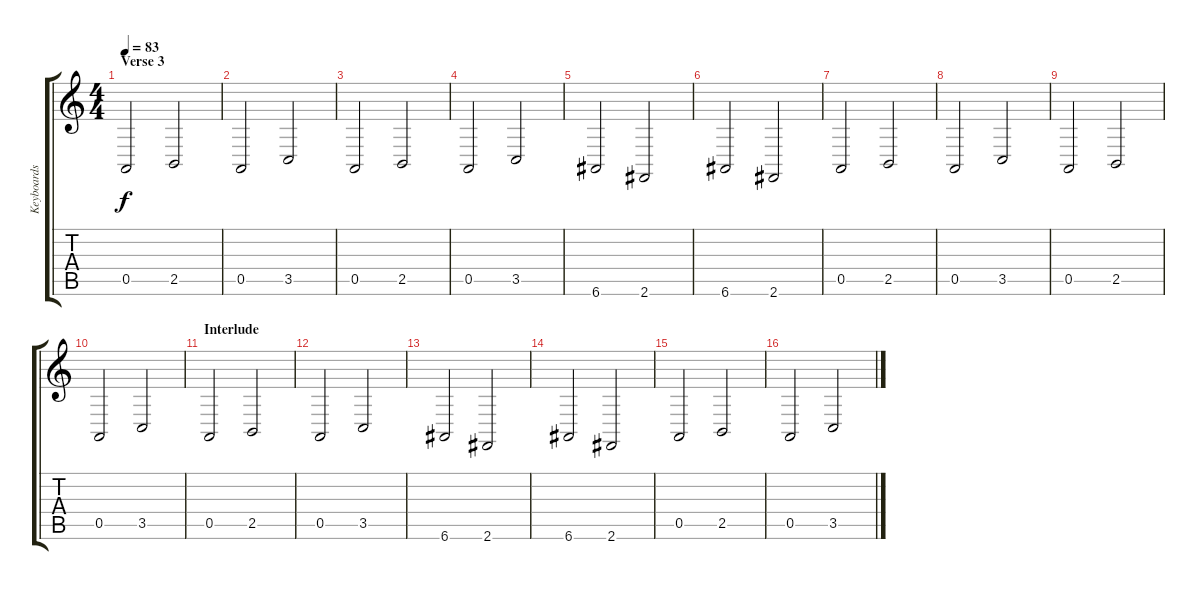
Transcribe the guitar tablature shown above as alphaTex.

\track ("Keyboards" "Keyboards") {instrument stringensemble1}
\staff {score tabs}
\tuning (E4 B3 G3 D3 A2 E2) {hide}
\ts (4 4)
\section ("" "Verse 3")
\tempo 83
\clef g2
\ks c
0.5.2{dy f} 2.5.2 |
0.5.2 3.5.2 |
0.5.2 2.5.2 |
0.5.2 3.5.2 |
6.6.2 2.6.2 |
6.6.2 2.6.2 |
0.5.2 2.5.2 |
0.5.2 3.5.2 |
0.5.2 2.5.2 |
0.5.2 3.5.2 |
\section ("" "Interlude")
0.5.2 2.5.2 |
0.5.2 3.5.2 |
6.6.2 2.6.2 |
6.6.2 2.6.2 |
0.5.2 2.5.2 |
0.5.2 3.5.2
